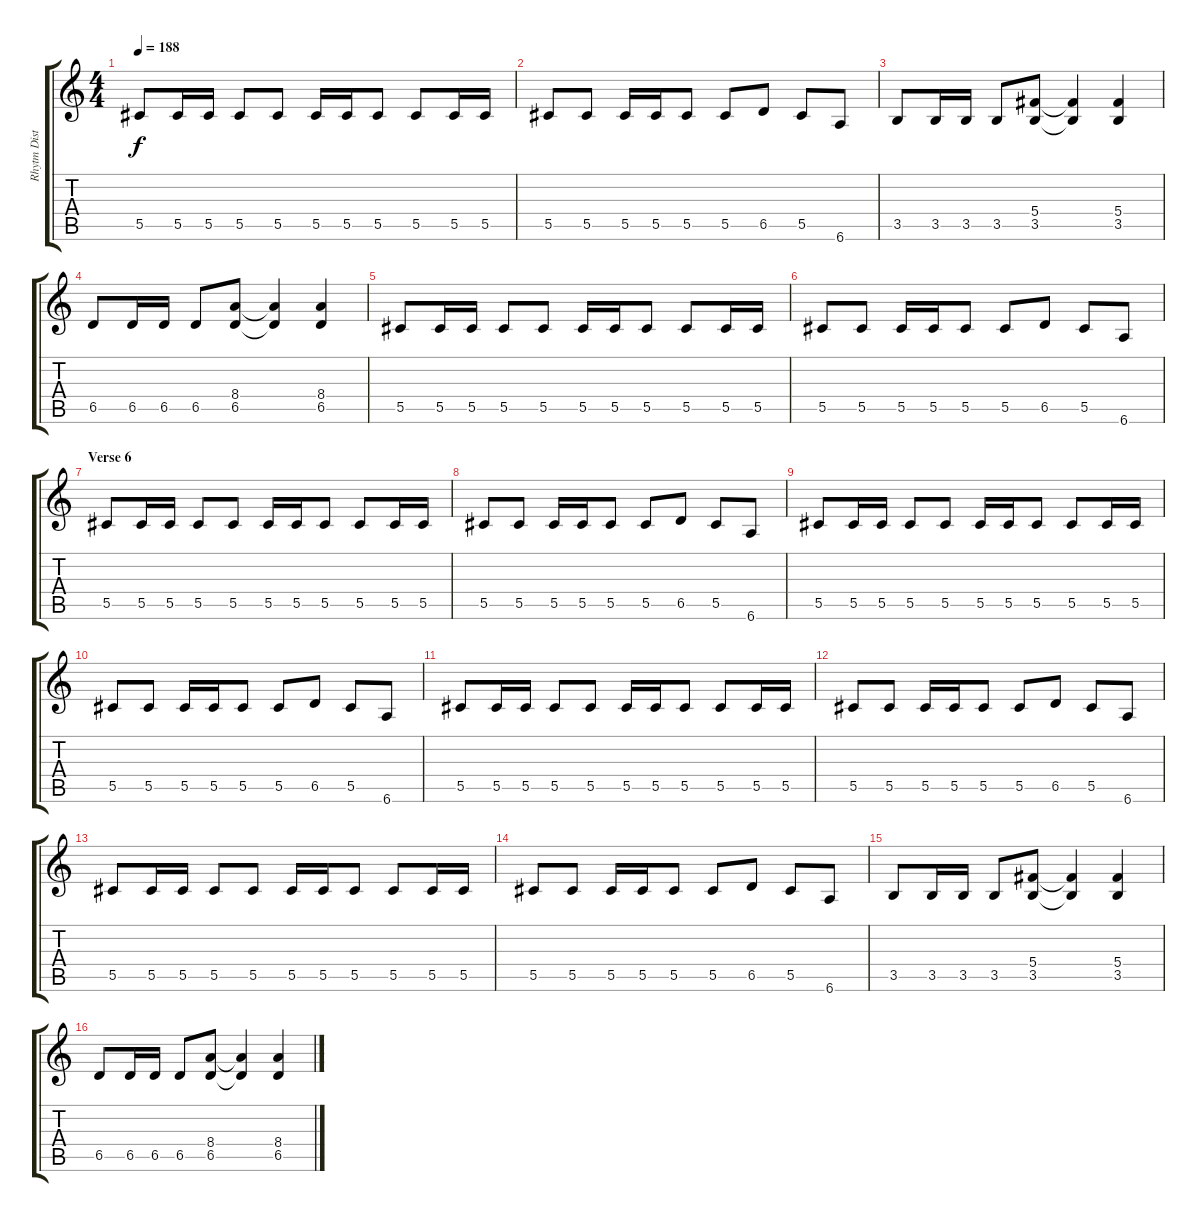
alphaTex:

\track ("Rhytm Distortion" "Rhytm Dist") {instrument overdrivenguitar}
\staff {score tabs}
\tuning (Eb4 Bb3 Gb3 Db3 Ab2 Eb2) {hide}
\ts (4 4)
\tempo 188
\clef g2
\ks c
5.5.8{dy f} 5.5.16 5.5.16 5.5.8 5.5.8 5.5.16 5.5.16 5.5.8 5.5.8 5.5.16 5.5.16 |
5.5.8 5.5.8 5.5.16 5.5.16 5.5.8 5.5.8 6.5.8 5.5.8 6.6.8 |
3.5.8 3.5.16 3.5.16 3.5.8 (5.4 3.5).8 (5.4{t} 3.5{t}).4 (5.4 3.5).4 |
6.5.8 6.5.16 6.5.16 6.5.8 (8.4 6.5).8 (8.4{t} 6.5{t}).4 (8.4 6.5).4 |
5.5.8 5.5.16 5.5.16 5.5.8 5.5.8 5.5.16 5.5.16 5.5.8 5.5.8 5.5.16 5.5.16 |
5.5.8 5.5.8 5.5.16 5.5.16 5.5.8 5.5.8 6.5.8 5.5.8 6.6.8 |
\section ("" "Verse 6")
5.5.8 5.5.16 5.5.16 5.5.8 5.5.8 5.5.16 5.5.16 5.5.8 5.5.8 5.5.16 5.5.16 |
5.5.8 5.5.8 5.5.16 5.5.16 5.5.8 5.5.8 6.5.8 5.5.8 6.6.8 |
5.5.8 5.5.16 5.5.16 5.5.8 5.5.8 5.5.16 5.5.16 5.5.8 5.5.8 5.5.16 5.5.16 |
5.5.8 5.5.8 5.5.16 5.5.16 5.5.8 5.5.8 6.5.8 5.5.8 6.6.8 |
5.5.8 5.5.16 5.5.16 5.5.8 5.5.8 5.5.16 5.5.16 5.5.8 5.5.8 5.5.16 5.5.16 |
5.5.8 5.5.8 5.5.16 5.5.16 5.5.8 5.5.8 6.5.8 5.5.8 6.6.8 |
5.5.8 5.5.16 5.5.16 5.5.8 5.5.8 5.5.16 5.5.16 5.5.8 5.5.8 5.5.16 5.5.16 |
5.5.8 5.5.8 5.5.16 5.5.16 5.5.8 5.5.8 6.5.8 5.5.8 6.6.8 |
3.5.8 3.5.16 3.5.16 3.5.8 (5.4 3.5).8 (5.4{t} 3.5{t}).4 (5.4 3.5).4 |
6.5.8 6.5.16 6.5.16 6.5.8 (8.4 6.5).8 (8.4{t} 6.5{t}).4 (8.4 6.5).4
